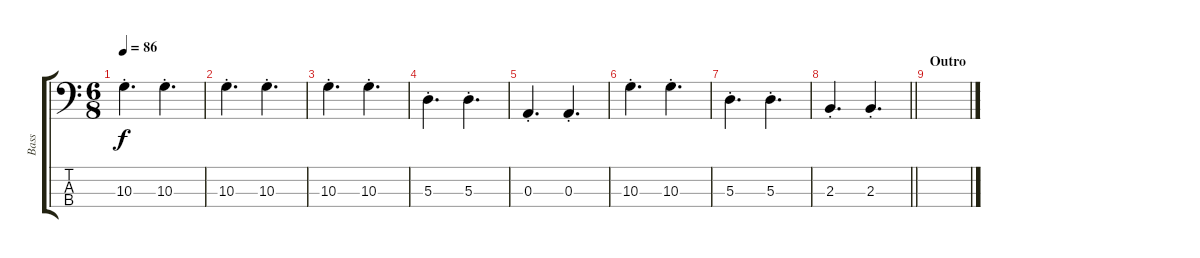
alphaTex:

\track ("Bass" "Bass") {instrument electricbassfinger}
\staff {score tabs}
\tuning (G2 D2 A1 E1) {hide}
\ts (6 8)
\tempo 86
\clef f4
\ks c
10.3{st}.4{d dy f} 10.3{st}.4{d} |
10.3{st}.4{d} 10.3{st}.4{d} |
10.3{st}.4{d} 10.3{st}.4{d} |
5.3{st}.4{d} 5.3{st}.4{d} |
0.3{st}.4{d} 0.3{st}.4{d} |
10.3{st}.4{d} 10.3{st}.4{d} |
5.3{st}.4{d} 5.3{st}.4{d} |
\barLineRight lightlight
2.3{st}.4{d} 2.3{st}.4{d} |
\section ("" "Outro")
